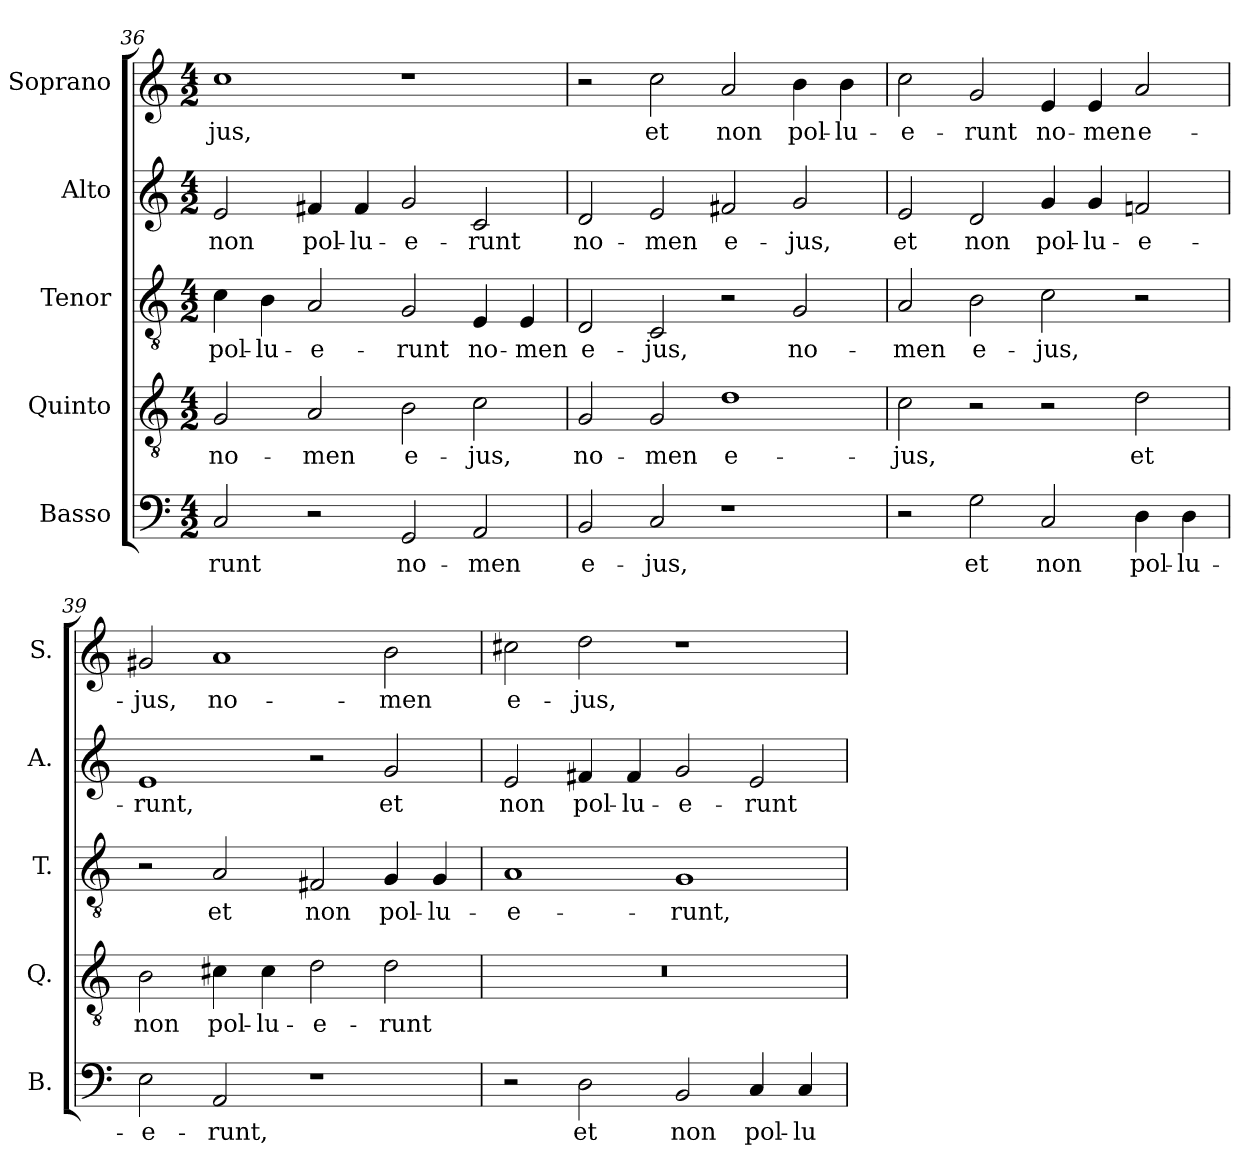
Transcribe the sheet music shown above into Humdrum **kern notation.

**kern	**text	**kern	**text	**kern	**text	**kern	**text	**kern	**text
*part5	*part5	*part4	*part4	*part3	*part3	*part2	*part2	*part1	*part1
*staff5	*staff5	*staff4	*staff4	*staff3	*staff3	*staff2	*staff2	*staff1	*staff1
*I"Basso	*	*I"Quinto	*	*I"Tenor	*	*I"Alto	*	*I"Soprano	*
*I'B.	*	*I'Q.	*	*I'T.	*	*I'A.	*	*I'S.	*
*clefF4	*	*clefGv2	*	*clefGv2	*	*clefG2	*	*clefG2	*
*	*	*ITrd7c12	*	*ITrd7c12	*	*	*	*	*
*k[]	*	*k[]	*	*k[]	*	*k[]	*	*k[]	*
*C:	*	*C:	*	*C:	*	*C:	*	*C:	*
*M4/2	*	*M4/2	*	*M4/2	*	*M4/2	*	*M4/2	*
=36	=36	=36	=36	=36	=36	=36	=36	=36	=36
!	!LO:LY:b:color=#000000	!	!	!	!	!	!	!	!
!	!	!	!LO:LY:b:color=#000000	!	!	!	!	!	!
!	!	!	!	!	!LO:LY:b:color=#000000	!	!	!	!
!	!	!	!	!	!	!	!LO:LY:b:color=#000000	!	!
!	!	!	!	!	!	!	!	!	!LO:LY:b:color=#000000
2Ci/	-runt	2GGi/	no-	4Ci\	pol-	2ei/	non	1cci	-jus,
!	!	!	!	!	!LO:LY:b:color=#000000	!	!	!	!
.	.	.	.	4BBi\	-lu-	.	.	.	.
!	!	!	!LO:LY:b:color=#000000	!	!	!	!	!	!
!	!	!	!	!	!LO:LY:b:color=#000000	!	!	!	!
!	!	!	!	!	!	!	!LO:LY:b:color=#000000	!	!
2r	.	2AAi/	-men	2AAi/	-e-	4f#Xi/	pol-	.	.
!	!	!	!	!	!	!	!LO:LY:b:color=#000000	!	!
.	.	.	.	.	.	4f#i/	-lu-	.	.
!	!LO:LY:b:color=#000000	!	!	!	!	!	!	!	!
!	!	!	!LO:LY:b:color=#000000	!	!	!	!	!	!
!	!	!	!	!	!LO:LY:b:color=#000000	!	!	!	!
!	!	!	!	!	!	!	!LO:LY:b:color=#000000	!	!
2GGi/	no-	2BBi\	e-	2GGi/	-runt	2gi/	-e-	1r	.
!	!LO:LY:b:color=#000000	!	!	!	!	!	!	!	!
!	!	!	!LO:LY:b:color=#000000	!	!	!	!	!	!
!	!	!	!	!	!LO:LY:b:color=#000000	!	!	!	!
!	!	!	!	!	!	!	!LO:LY:b:color=#000000	!	!
2AAi/	-men	2Ci\	-jus,	4EEi/	no-	2ci/	-runt	.	.
!	!	!	!	!	!LO:LY:b:color=#000000	!	!	!	!
.	.	.	.	4EEi/	-men	.	.	.	.
=37	=37	=37	=37	=37	=37	=37	=37	=37	=37
!	!LO:LY:b:color=#000000	!	!	!	!	!	!	!	!
!	!	!	!LO:LY:b:color=#000000	!	!	!	!	!	!
!	!	!	!	!	!LO:LY:b:color=#000000	!	!	!	!
!	!	!	!	!	!	!	!LO:LY:b:color=#000000	!	!
2BBi/	e-	2GGi/	no-	2DDi/	e-	2di/	no-	2r	.
!	!LO:LY:b:color=#000000	!	!	!	!	!	!	!	!
!	!	!	!LO:LY:b:color=#000000	!	!	!	!	!	!
!	!	!	!	!	!LO:LY:b:color=#000000	!	!	!	!
!	!	!	!	!	!	!	!LO:LY:b:color=#000000	!	!
!	!	!	!	!	!	!	!	!	!LO:LY:b:color=#000000
2Ci/	-jus,	2GGi/	-men	2CCi/	-jus,	2ei/	-men	2cci\	et
!	!	!	!LO:LY:b:color=#000000	!	!	!	!	!	!
!	!	!	!	!	!	!	!LO:LY:b:color=#000000	!	!
!	!	!	!	!	!	!	!	!	!LO:LY:b:color=#000000
1r	.	1Di	e-	2r	.	2f#Xi/	e-	2ai/	non
!	!	!	!	!	!LO:LY:b:color=#000000	!	!	!	!
!	!	!	!	!	!	!	!LO:LY:b:color=#000000	!	!
!	!	!	!	!	!	!	!	!	!LO:LY:b:color=#000000
.	.	.	.	2GGi/	no-	2gi/	-jus,	4bi\	pol-
!	!	!	!	!	!	!	!	!	!LO:LY:b:color=#000000
.	.	.	.	.	.	.	.	4bi\	-lu-
=38	=38	=38	=38	=38	=38	=38	=38	=38	=38
!	!	!	!LO:LY:b:color=#000000	!	!	!	!	!	!
!	!	!	!	!	!LO:LY:b:color=#000000	!	!	!	!
!	!	!	!	!	!	!	!LO:LY:b:color=#000000	!	!
!	!	!	!	!	!	!	!	!	!LO:LY:b:color=#000000
2r	.	2Ci\	-jus,	2AAi/	-men	2ei/	et	2cci\	-e-
!	!LO:LY:b:color=#000000	!	!	!	!	!	!	!	!
!	!	!	!	!	!LO:LY:b:color=#000000	!	!	!	!
!	!	!	!	!	!	!	!LO:LY:b:color=#000000	!	!
!	!	!	!	!	!	!	!	!	!LO:LY:b:color=#000000
2Gi\	et	2r	.	2BBi\	e-	2di/	non	2gi/	-runt
!	!LO:LY:b:color=#000000	!	!	!	!	!	!	!	!
!	!	!	!	!	!LO:LY:b:color=#000000	!	!	!	!
!	!	!	!	!	!	!	!LO:LY:b:color=#000000	!	!
!	!	!	!	!	!	!	!	!	!LO:LY:b:color=#000000
2Ci/	non	2r	.	2Ci\	-jus,	4gi/	pol-	4ei/	no-
!	!	!	!	!	!	!	!LO:LY:b:color=#000000	!	!
!	!	!	!	!	!	!	!	!	!LO:LY:b:color=#000000
.	.	.	.	.	.	4gi/	-lu-	4ei/	-men
!	!LO:LY:b:color=#000000	!	!	!	!	!	!	!	!
!	!	!	!LO:LY:b:color=#000000	!	!	!	!	!	!
!	!	!	!	!	!	!	!LO:LY:b:color=#000000	!	!
!	!	!	!	!	!	!	!	!	!LO:LY:b:color=#000000
4Di\	pol-	2Di\	et	2r	.	2fni/	-e-	2ai/	e-
!	!LO:LY:b:color=#000000	!	!	!	!	!	!	!	!
4Di\	-lu-	.	.	.	.	.	.	.	.
=39	=39	=39	=39	=39	=39	=39	=39	=39	=39
!	!LO:LY:b:color=#000000	!	!	!	!	!	!	!	!
!	!	!	!LO:LY:b:color=#000000	!	!	!	!	!	!
!	!	!	!	!	!	!	!LO:LY:b:color=#000000	!	!
!	!	!	!	!	!	!	!	!	!LO:LY:b:color=#000000
2Ei\	-e-	2BBi\	non	2r	.	1ei	-runt,	2g#Xi/	-jus,
!	!LO:LY:b:color=#000000	!	!	!	!	!	!	!	!
!	!	!	!LO:LY:b:color=#000000	!	!	!	!	!	!
!	!	!	!	!	!LO:LY:b:color=#000000	!	!	!	!
!	!	!	!	!	!	!	!	!	!LO:LY:b:color=#000000
2AAi/	-runt,	4C#Xi\	pol-	2AAi/	et	.	.	1ai	no-
!	!	!	!LO:LY:b:color=#000000	!	!	!	!	!	!
.	.	4C#i\	-lu-	.	.	.	.	.	.
!	!	!	!LO:LY:b:color=#000000	!	!	!	!	!	!
!	!	!	!	!	!LO:LY:b:color=#000000	!	!	!	!
1r	.	2Di\	-e-	2FF#Xi/	non	2r	.	.	.
!	!	!	!LO:LY:b:color=#000000	!	!	!	!	!	!
!	!	!	!	!	!LO:LY:b:color=#000000	!	!	!	!
!	!	!	!	!	!	!	!LO:LY:b:color=#000000	!	!
!	!	!	!	!	!	!	!	!	!LO:LY:b:color=#000000
.	.	2Di\	-runt	4GGi/	pol-	2gi/	et	2bi\	-men
!	!	!	!	!	!LO:LY:b:color=#000000	!	!	!	!
.	.	.	.	4GGi/	-lu-	.	.	.	.
!!LO:LB:g=z
=40	=40	=40	=40	=40	=40	=40	=40	=40	=40
!	!	!LO:N:vis=1	!	!	!	!	!	!	!
!	!	!	!	!	!LO:LY:b:color=#000000	!	!	!	!
!	!	!	!	!	!	!	!LO:LY:b:color=#000000	!	!
!	!	!	!	!	!	!	!	!	!LO:LY:b:color=#000000
2r	.	0r	.	1AAi	-e-	2ei/	non	2cc#Xi\	e-
!	!LO:LY:b:color=#000000	!	!	!	!	!	!	!	!
!	!	!	!	!	!	!	!LO:LY:b:color=#000000	!	!
!	!	!	!	!	!	!	!	!	!LO:LY:b:color=#000000
2Di\	et	.	.	.	.	4f#Xi/	pol-	2ddi\	-jus,
!	!	!	!	!	!	!	!LO:LY:b:color=#000000	!	!
.	.	.	.	.	.	4f#i/	-lu-	.	.
!	!LO:LY:b:color=#000000	!	!	!	!	!	!	!	!
!	!	!	!	!	!LO:LY:b:color=#000000	!	!	!	!
!	!	!	!	!	!	!	!LO:LY:b:color=#000000	!	!
2BBi/	non	.	.	1GGi	-runt,	2gi/	-e-	1r	.
!	!LO:LY:b:color=#000000	!	!	!	!	!	!	!	!
!	!	!	!	!	!	!	!LO:LY:b:color=#000000	!	!
4Ci/	pol-	.	.	.	.	2ei/	-runt	.	.
!	!LO:LY:b:color=#000000	!	!	!	!	!	!	!	!
4Ci/	-lu-	.	.	.	.	.	.	.	.
=	=	=	=	=	=	=	=	=	=
*-	*-	*-	*-	*-	*-	*-	*-	*-	*-
